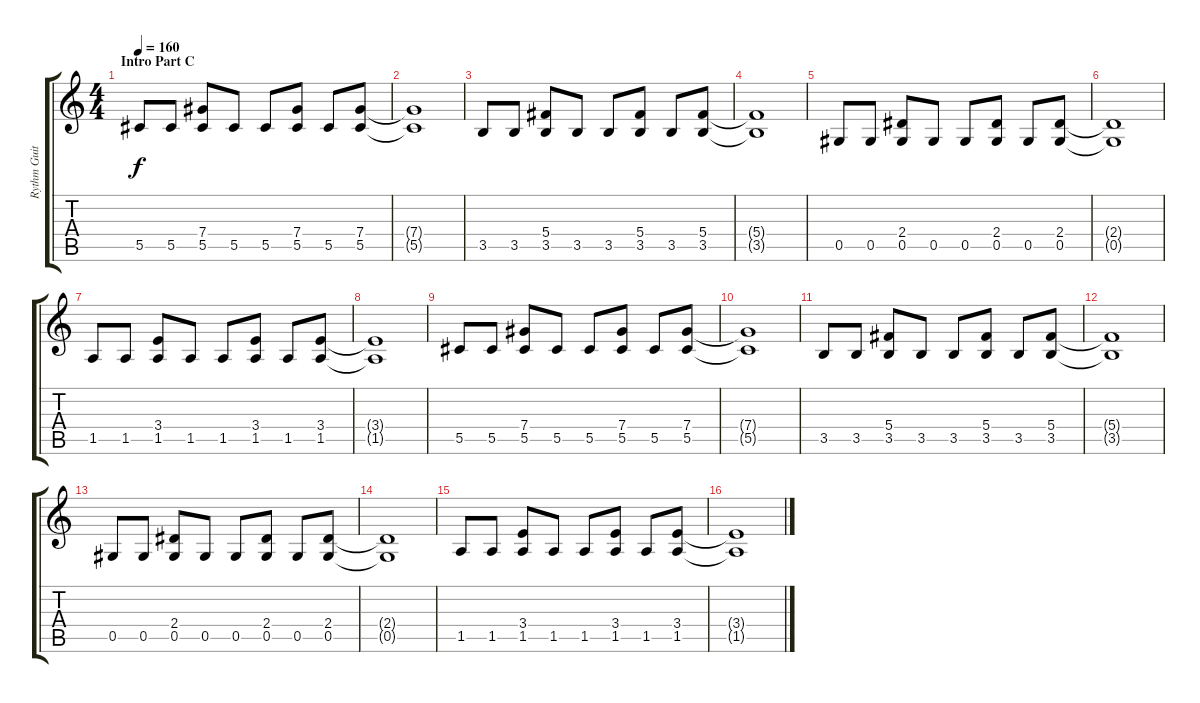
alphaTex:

\track ("Rythm Guitar (Rafael Mendes)" "Rythm Guit") {instrument overdrivenguitar}
\staff {score tabs}
\tuning (Eb4 Bb3 Gb3 Db3 Ab2 Eb2) {hide}
\ts (4 4)
\section ("" "Intro Part C")
\tempo 160
\clef g2
\ks c
5.5.8{dy f} 5.5.8 (7.4 5.5).8 5.5.8 5.5.8 (7.4 5.5).8 5.5.8 (7.4 5.5).8 |
(7.4{t} 5.5{t}).1 |
3.5.8 3.5.8 (5.4 3.5).8 3.5.8 3.5.8 (5.4 3.5).8 3.5.8 (5.4 3.5).8 |
(5.4{t} 3.5{t}).1 |
0.5.8 0.5.8 (2.4 0.5).8 0.5.8 0.5.8 (2.4 0.5).8 0.5.8 (2.4 0.5).8 |
(2.4{t} 0.5{t}).1 |
1.5.8 1.5.8 (3.4 1.5).8 1.5.8 1.5.8 (3.4 1.5).8 1.5.8 (3.4 1.5).8 |
(3.4{t} 1.5{t}).1 |
5.5.8 5.5.8 (7.4 5.5).8 5.5.8 5.5.8 (7.4 5.5).8 5.5.8 (7.4 5.5).8 |
(7.4{t} 5.5{t}).1 |
3.5.8 3.5.8 (5.4 3.5).8 3.5.8 3.5.8 (5.4 3.5).8 3.5.8 (5.4 3.5).8 |
(5.4{t} 3.5{t}).1 |
0.5.8 0.5.8 (2.4 0.5).8 0.5.8 0.5.8 (2.4 0.5).8 0.5.8 (2.4 0.5).8 |
(2.4{t} 0.5{t}).1 |
1.5.8 1.5.8 (3.4 1.5).8 1.5.8 1.5.8 (3.4 1.5).8 1.5.8 (3.4 1.5).8 |
(3.4{t} 1.5{t}).1
